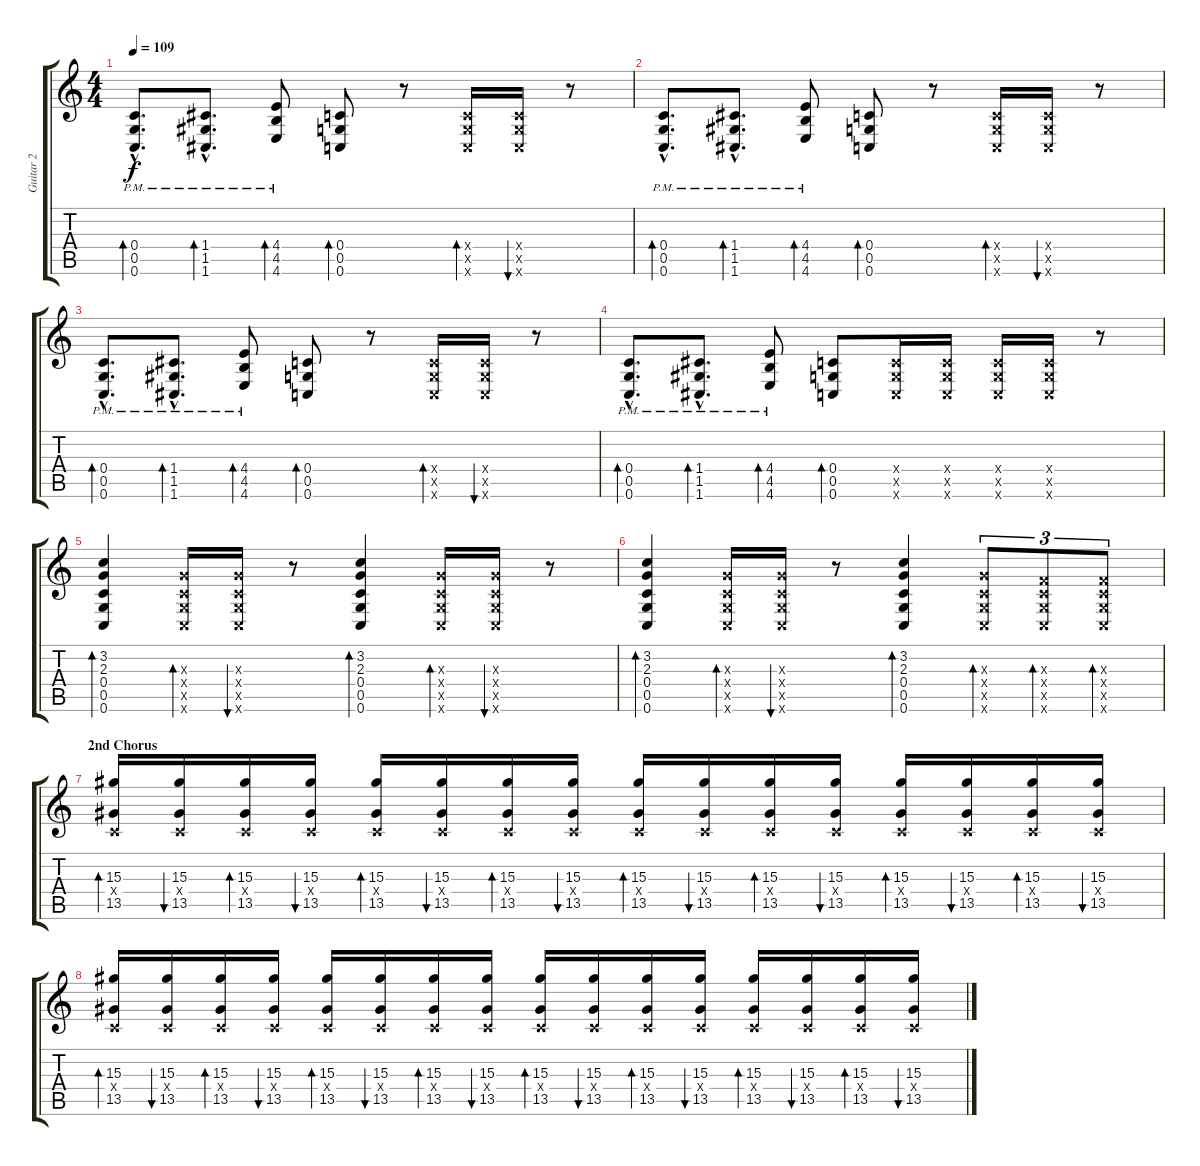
\track ("Guitar 2" "Guitar 2") {instrument distortionguitar}
\staff {score tabs}
\tuning (D4 A3 F3 C3 G2 C2) {hide}
\ts (4 4)
\tempo 109
\clef g2
\ks c
(0.4{hac pm} 0.5{hac} 0.6{hac}).8{d bd 60 dy f} (1.4{hac pm} 1.5{hac} 1.6{hac}).8{d bd 60} (4.4{pm} 4.5 4.6).8{bd 60} (0.4 0.5 0.6).8{bd 60} r.8 (0.4{x} 0.5{x} 0.6{x}).16{bd 60} (0.4{x} 0.5{x} 0.6{x}).16{bu 60} r.8 |
(0.4{hac pm} 0.5{hac} 0.6{hac}).8{d bd 60} (1.4{hac pm} 1.5{hac} 1.6{hac}).8{d bd 60} (4.4{pm} 4.5 4.6).8{bd 60} (0.4 0.5 0.6).8{bd 60} r.8 (0.4{x} 0.5{x} 0.6{x}).16{bd 60} (0.4{x} 0.5{x} 0.6{x}).16{bu 60} r.8 |
(0.4{hac pm} 0.5{hac} 0.6{hac}).8{d bd 60} (1.4{hac pm} 1.5{hac} 1.6{hac}).8{d bd 60} (4.4{pm} 4.5 4.6).8{bd 60} (0.4 0.5 0.6).8{bd 60} r.8 (0.4{x} 0.5{x} 0.6{x}).16{bd 60} (0.4{x} 0.5{x} 0.6{x}).16{bu 60} r.8 |
(0.4{hac pm} 0.5{hac} 0.6{hac}).8{d bd 60} (1.4{hac pm} 1.5{hac} 1.6{hac}).8{d bd 60} (4.4{pm} 4.5 4.6).8{bd 60} (0.4 0.5 0.6).8{bd 60} (0.4{x} 0.5{x} 0.6{x}).16 (0.4{x} 0.5{x} 0.6{x}).16 (0.4{x} 0.5{x} 0.6{x}).16 (0.4{x} 0.5{x} 0.6{x}).16 r.8 |
(3.2 2.3 0.4 0.5 0.6).4{bd 120} (2.3{x} 0.4{x} 0.5{x} 0.6{x}).16{bd 120} (2.3{x} 0.4{x} 0.5{x} 0.6{x}).16{bu 120} r.8 (3.2 2.3 0.4 0.5 0.6).4{bd 120} (2.3{x} 0.4{x} 0.5{x} 0.6{x}).16{bd 120} (2.3{x} 0.4{x} 0.5{x} 0.6{x}).16{bu 120} r.8 |
(3.2 2.3 0.4 0.5 0.6).4{bd 120} (2.3{x} 0.4{x} 0.5{x} 0.6{x}).16{bd 120} (2.3{x} 0.4{x} 0.5{x} 0.6{x}).16{bu 120} r.8 (3.2 2.3 0.4 0.5 0.6).4{bd 120} (2.3{x} 0.4{x} 0.5{x} 0.6{x}).8{tu (3 2) bd 120} (0.3{x} 0.4{x} 0.5{x} 0.6{x}).8{tu (3 2) bd 60} (0.3{x} 0.4{x} 0.5{x} 0.6{x}).8{tu (3 2) bd 60} |
\section ("" "2nd Chorus ")
(15.3 0.4{x} 13.5).16{bd 120} (15.3 0.4{x} 13.5).16{bu 120} (15.3 0.4{x} 13.5).16{bd 120} (15.3 0.4{x} 13.5).16{bu 120} (15.3 0.4{x} 13.5).16{bd 120} (15.3 0.4{x} 13.5).16{bu 120} (15.3 0.4{x} 13.5).16{bd 120} (15.3 0.4{x} 13.5).16{bu 120} (15.3 0.4{x} 13.5).16{bd 120} (15.3 0.4{x} 13.5).16{bu 120} (15.3 0.4{x} 13.5).16{bd 120} (15.3 0.4{x} 13.5).16{bu 120} (15.3 0.4{x} 13.5).16{bd 120} (15.3 0.4{x} 13.5).16{bu 120} (15.3 0.4{x} 13.5).16{bd 120} (15.3 0.4{x} 13.5).16{bu 120} |
(15.3 0.4{x} 13.5).16{bd 120} (15.3 0.4{x} 13.5).16{bu 120} (15.3 0.4{x} 13.5).16{bd 120} (15.3 0.4{x} 13.5).16{bu 120} (15.3 0.4{x} 13.5).16{bd 120} (15.3 0.4{x} 13.5).16{bu 120} (15.3 0.4{x} 13.5).16{bd 120} (15.3 0.4{x} 13.5).16{bu 120} (15.3 0.4{x} 13.5).16{bd 120} (15.3 0.4{x} 13.5).16{bu 120} (15.3 0.4{x} 13.5).16{bd 120} (15.3 0.4{x} 13.5).16{bu 120} (15.3 0.4{x} 13.5).16{bd 120} (15.3 0.4{x} 13.5).16{bu 120} (15.3 0.4{x} 13.5).16{bd 120} (15.3{ss} 0.4{x} 13.5{ss}).16{bu 120}
